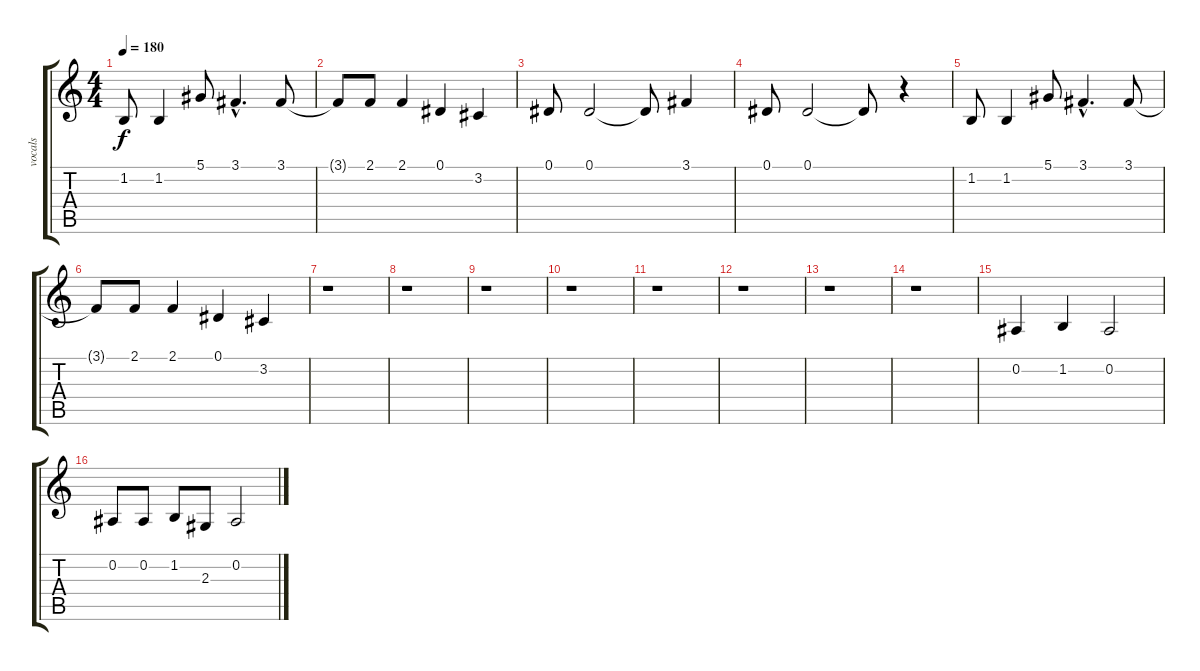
\track ("vocals" "vocals") {instrument pad4choir}
\staff {score tabs}
\tuning (Eb4 Bb3 Gb3 Db3 Ab2 Eb2) {hide}
\ts (4 4)
\tempo 180
\clef g2
\ks c
1.2.8{dy f} 1.2.4 5.1.8 3.1{hac}.4{d} 3.1.8 |
3.1{t}.8 2.1.8 2.1.4 0.1.4 3.2.4 |
0.1.8 0.1.2 0.1{t}.8 3.1.4 |
0.1.8 0.1.2 0.1{t}.8 r.4 |
1.2.8 1.2.4 5.1.8 3.1{hac}.4{d} 3.1.8 |
3.1{t}.8 2.1.8 2.1.4 0.1.4 3.2.4 |
r.1 |
r.1 |
r.1 |
r.1 |
r.1 |
r.1 |
r.1 |
r.1 |
0.2.4 1.2.4 0.2.2 |
0.2.8 0.2.8 1.2.8 2.3.8 0.2.2
